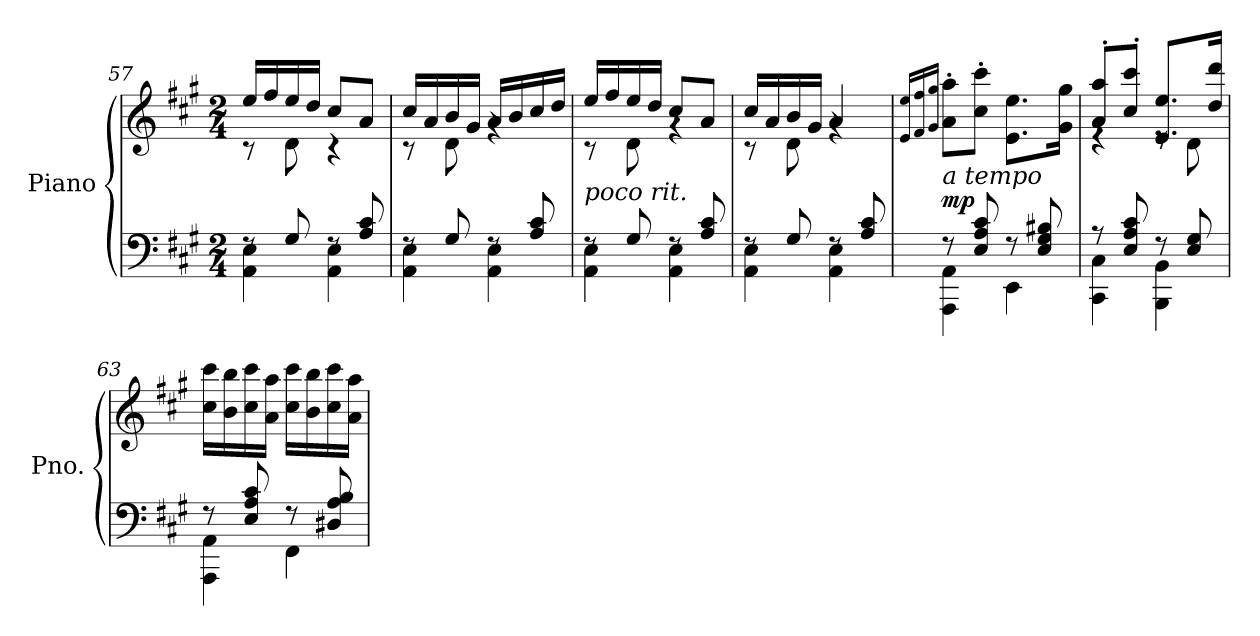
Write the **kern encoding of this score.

**kern	**kern	**dynam
*part1	*part1	*part1
*staff2	*staff1	*staff1/2
*I"Piano	*	*
*I'Pno.	*	*
!!LO:PB:g=z
*clefF4	*clefG2	*
*k[f#c#g#]	*k[f#c#g#]	*
*M2/4	*M2/4	*
=57	=57	=57
*^	*^	*
8rF	4AA\ 4E\	16ee/LL	8r	.
.	.	16ff#/	.	.
8G#/	.	16ee/	8d\	.
.	.	16dd/JJ	.	.
8rF	4AA\ 4E\	8cc#/L	4r	.
8A/ 8c#/	.	8a/J	.	.
=58	=58	=58	=58	=58
8rF	4AA\ 4E\	16cc#/LL	8r	.
.	.	16a/	.	.
8G#/	.	16b/	8d\	.
.	.	16g#/JJ	.	.
8rF	4AA\ 4E\	16a/LL	4rg	.
.	.	16b/	.	.
8A/ 8c#/	.	16cc#/	.	.
.	.	16dd/JJ	.	.
=59	=59	=59	=59	=59
!LO:TX:a:i:t=poco rit.	!	!	!	!
8rF	4AA\ 4E\	16ee/LL	8r	.
.	.	16ff#/	.	.
8G#/	.	16ee/	8d\	.
.	.	16dd/JJ	.	.
*	*	*MM70	*	*
8rF	4AA\ 4E\	8cc#/L	4rg	.
8A/ 8c#/	.	8a/J	.	.
=60	=60	=60	=60	=60
*	*	*MM65	*	*
8rF	4AA\ 4E\	16cc#/LL	8r	.
.	.	16a/	.	.
8G#/	.	16b/	8d\	.
.	.	16g#/JJ	.	.
*	*	*MM60	*	*
8rF	4AA\ 4E\	4a/	4rg	.
8A/ 8c#/	.	.	.	.
*	*	*v	*v	*
!!LO:LB:g=z
=61	=61	=61	=61
*	*	*MM75	*
.	.	16qe/ 16qee/LL	.
.	.	16qf#/ 16qff#/	.
.	.	16qg#/ 16qgg#/JJ	.
!LO:TX:a:i:t=a tempo	!	!	!
!	!	!	!LO:DY:a=2
8r	4AAA\ 4AA\	8a\' 8aa\'L	mp
8E/ 8A/ 8c#/	.	8cc#\' 8ccc#\'J	.
8r	4EE\	8.e\ 8.ee\L	.
8E/ 8G#/ 8B#X/	.	.	.
.	.	16g#\ 16gg#\Jk	.
=62	=62	=62	=62
*	*	*^	*
8r	4CC#\ 4C#\	8a/' 8aa/'L	4re	.
8E/ 8A/ 8c#/	.	8cc#/' 8ccc#/'J	.	.
8r	4BBB\ 4BB\	8.e/ 8.ee/L	8re	.
8E/ 8G#/	.	.	8d\	.
.	.	16dd/ 16ddd/Jk	.	.
*	*	*v	*v	*
=63	=63	=63	=63
8r	4AAA\ 4AA\	16cc#\ 16ccc#\LL	.
.	.	16b\ 16bb\	.
8E/ 8A/ 8c#/	.	16cc#\ 16ccc#\	.
.	.	16a\ 16aa\JJ	.
8r	4FF#\	16cc#\ 16ccc#\LL	.
.	.	16b\ 16bb\	.
8D#X/ 8A/ 8B/	.	16cc#\ 16ccc#\	.
.	.	16a\ 16aa\JJ	.
*v	*v	*	*
=	=	=
*-	*-	*-
